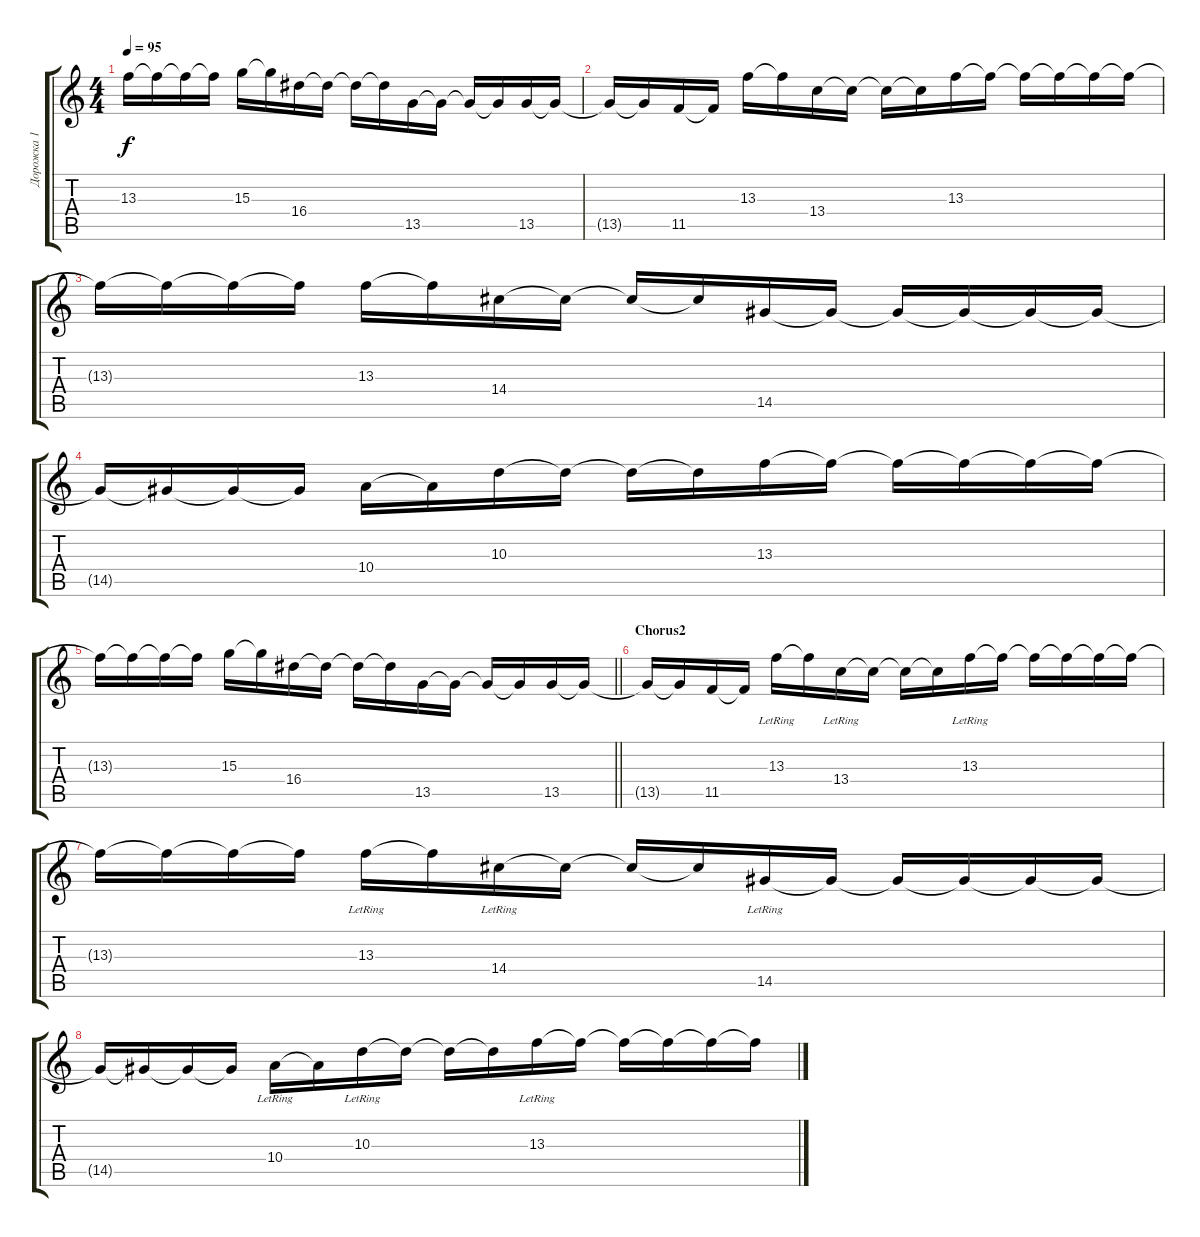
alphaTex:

\track ("Дорожка 1" "Дорожка 1") {instrument overdrivenguitar}
\staff {score tabs}
\tuning (Db4 Ab3 E3 B2 Gb2 Db2) {hide}
\ts (4 4)
\tempo 95
\clef g2
\ks c
13.3{t}.16{dy f} 13.3{t}.16 13.3{t}.16 13.3{t}.16 15.3.16 15.3{t}.16 16.4.16 16.4{t}.16 16.4{t}.16 16.4{t}.16 13.5.16 13.5{t}.16 13.5{t}.16 13.5{t}.16 13.5.16 13.5{t}.16 |
13.5{t}.16 13.5{t}.16 11.5.16 11.5{t}.16 13.3.16 13.3{t}.16 13.4.16 13.4{t}.16 13.4{t}.16 13.4{t}.16 13.3.16 13.3{t}.16 13.3{t}.16 13.3{t}.16 13.3{t}.16 13.3{t}.16 |
13.3{t}.16 13.3{t}.16 13.3{t}.16 13.3{t}.16 13.3.16 13.3{t}.16 14.4.16 14.4{t}.16 14.4{t}.16 14.4{t}.16 14.5.16 14.5{t}.16 14.5{t}.16 14.5{t}.16 14.5{t}.16 14.5{t}.16 |
14.5{t}.16 14.5{t}.16 14.5{t}.16 14.5{t}.16 10.4.16 10.4{t}.16 10.3.16 10.3{t}.16 10.3{t}.16 10.3{t}.16 13.3.16 13.3{t}.16 13.3{t}.16 13.3{t}.16 13.3{t}.16 13.3{t}.16 |
\barLineRight lightlight
13.3{t}.16 13.3{t}.16 13.3{t}.16 13.3{t}.16 15.3.16 15.3{t}.16 16.4.16 16.4{t}.16 16.4{t}.16 16.4{t}.16 13.5.16 13.5{t}.16 13.5{t}.16 13.5{t}.16 13.5.16 13.5{t}.16 |
\section ("" "Chorus2")
13.5{t}.16 13.5{t}.16 11.5.16 11.5{t}.16 13.3{lr}.16{instrument electricguitarjazz} 13.3{t}.16 13.4{lr}.16 13.4{t}.16 13.4{t}.16 13.4{t}.16 13.3{lr}.16 13.3{t}.16 13.3{t}.16 13.3{t}.16 13.3{t}.16 13.3{t}.16 |
13.3{t}.16 13.3{t}.16 13.3{t}.16 13.3{t}.16 13.3{lr}.16 13.3{t}.16 14.4{lr}.16 14.4{t}.16 14.4{t}.16 14.4{t}.16 14.5{lr}.16 14.5{t}.16 14.5{t}.16 14.5{t}.16 14.5{t}.16 14.5{t}.16 |
14.5{t}.16 14.5{t}.16 14.5{t}.16 14.5{t}.16 10.4{lr}.16 10.4{t}.16 10.3{lr}.16 10.3{t}.16 10.3{t}.16 10.3{t}.16 13.3{lr}.16 13.3{t}.16 13.3{t}.16 13.3{t}.16 13.3{t}.16 13.3{t}.16
